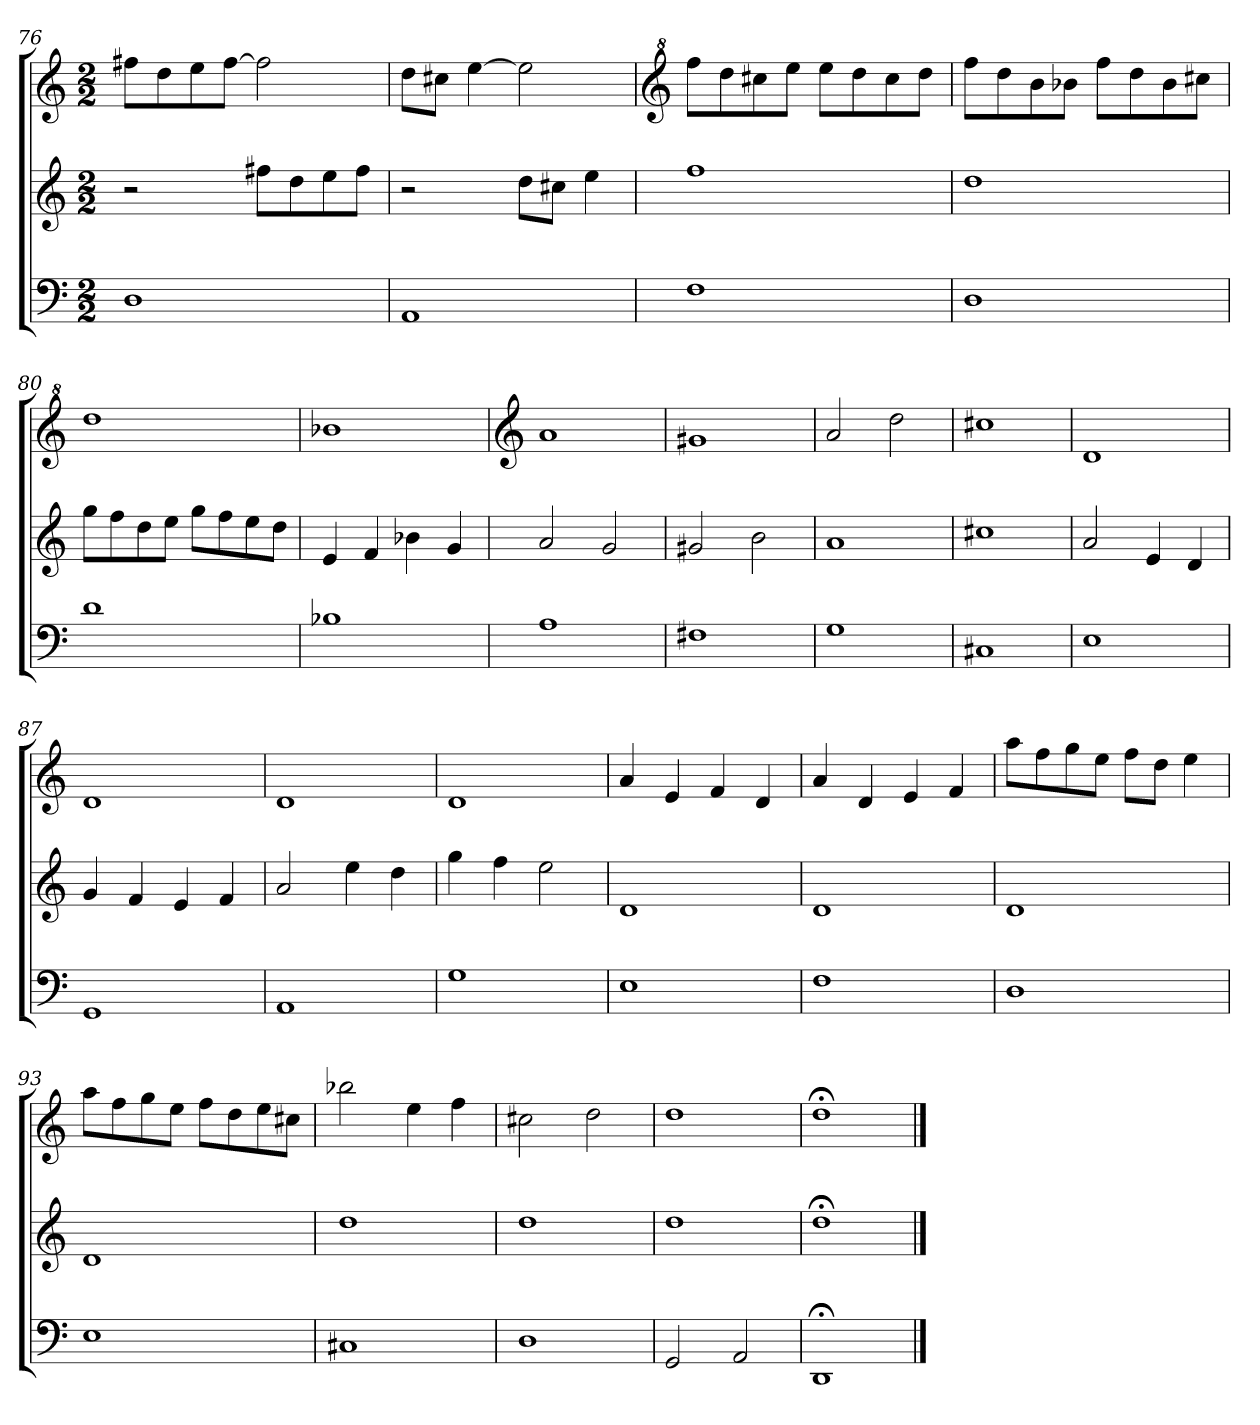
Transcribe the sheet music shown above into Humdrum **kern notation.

**kern	**kern	**kern
*part3	*part2	*part1
*staff3	*staff2	*staff1
*clefF4	*clefG2	*clefG2
*k[]	*k[]	*k[]
*C:	*C:	*C:
*M2/2	*M2/2	*M2/2
=76	=76	=76
1D	2r	8ff#X\L
.	.	8dd\
.	.	8ee\
.	.	[>8ff#\J
.	8ff#X\L	2ff#\]
.	8dd\	.
.	8ee\	.
.	8ff#\J	.
=77	=77	=77
1AA	2r	8dd\L
.	.	8cc#X\J
.	.	[>4ee\
.	8dd\L	2ee\]
.	8cc#X\J	.
.	4ee\	.
!!LO:LB:g=z
=78	=78	=78
*	*	*clefG^2
1F	1ff	8fff\L
.	.	8ddd\
.	.	8ccc#X\
.	.	8eee\J
.	.	8eee\L
.	.	8ddd\
.	.	8ccc#\
.	.	8ddd\J
=79	=79	=79
1D	1dd	8fff\L
.	.	8ddd\
.	.	8bb\
.	.	8bb-X\J
.	.	8fff\L
.	.	8ddd\
.	.	8bb-\
.	.	8ccc#X\J
=80	=80	=80
1d	8gg\L	1ddd
.	8ff\	.
.	8dd\	.
.	8ee\J	.
.	8gg\L	.
.	8ff\	.
.	8ee\	.
.	8dd\J	.
=81	=81	=81
1B-X	4e/	1bb-X
.	4f/	.
.	4b-X\	.
.	4g/	.
!!LO:LB:g=z
=82	=82	=82
*	*	*clefG2
1A	2a/	1a
.	2g/	.
=83	=83	=83
1F#X	2g#X/	1g#X
.	2b\	.
=84	=84	=84
1G	1a	2a/
.	.	2dd\
=85	=85	=85
1C#X	1cc#X	1cc#X
!!LO:PB:g=z
=86	=86	=86
1E	2a/	1d
.	4e/	.
.	4d/	.
=87	=87	=87
1GG	4g/	1d
.	4f/	.
.	4e/	.
.	4f/	.
=88	=88	=88
1AA	2a/	1d
.	4ee\	.
.	4dd\	.
=89	=89	=89
1G	4gg\	1d
.	4ff\	.
.	2ee\	.
!!LO:LB:g=z
=90	=90	=90
1E	1d	4a/
.	.	4e/
.	.	4f/
.	.	4d/
=91	=91	=91
1F	1d	4a/
.	.	4d/
.	.	4e/
.	.	4f/
=92	=92	=92
1D	1d	8aa\L
.	.	8ff\
.	.	8gg\
.	.	8ee\J
.	.	8ff\L
.	.	8dd\J
.	.	4ee\
=93	=93	=93
1E	1d	8aa\L
.	.	8ff\
.	.	8gg\
.	.	8ee\J
.	.	8ff\L
.	.	8dd\
.	.	8ee\
.	.	8cc#X\J
!!LO:LB:g=z
=94	=94	=94
1C#X	1dd	2bb-X\
.	.	4ee\
.	.	4ff\
=95	=95	=95
1D	1dd	2cc#X\
.	.	2dd\
=96	=96	=96
2GG/	1dd	1dd
2AA/	.	.
=97	=97	=97
1DD;	1dd;<	1dd;<
==	==	==
*-	*-	*-
